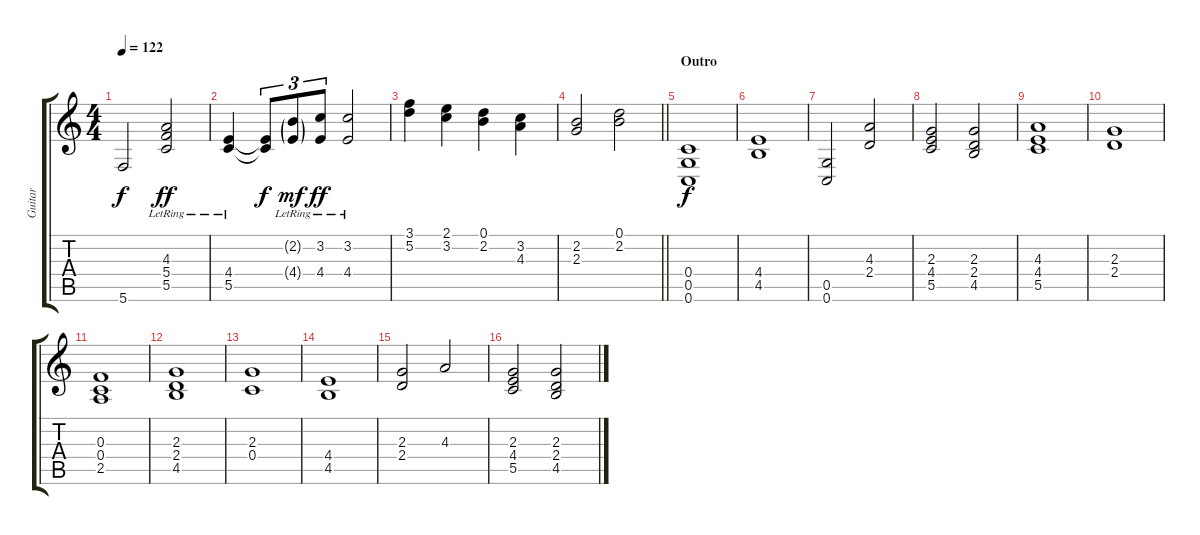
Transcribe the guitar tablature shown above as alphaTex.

\track ("Guitar" "Guitar") {instrument acousticguitarsteel}
\staff {score tabs}
\tuning (D4 A3 F3 C3 G2 C2) {hide}
\ts (4 4)
\tempo 122
\clef g2
\ks c
5.6.2{dy f} (4.3{lr} 5.4{lr} 5.5).2{dy ff} |
(4.4{lr} 5.5{lr}).4 (4.4{t} 5.5{t}).8{tu (3 2) dy f} (2.2{g lr} 4.4{g lr}).8{tu (3 2) dy mf} (3.2{lr} 4.4{lr}).8{tu (3 2) dy ff} (3.2{lr} 4.4{lr}).2 |
(3.1 5.2).4 (2.1 3.2).4 (0.1 2.2).4 (3.2 4.3).4 |
\barLineRight lightlight
(2.2 2.3).2 (0.1 2.2).2 |
\section ("" "Outro")
(0.4 0.5 0.6).1{dy f} |
(4.4 4.5).1 |
(0.5 0.6).2 (4.3 2.4).2 |
(2.3 4.4 5.5).2 (2.3 2.4 4.5).2 |
(4.3 4.4 5.5).1 |
(2.3 2.4).1 |
(0.3 0.4 2.5).1 |
(2.3 2.4 4.5).1 |
(2.3 0.4).1 |
(4.4 4.5).1 |
(2.3 2.4).2 4.3.2 |
(2.3 4.4 5.5).2 (2.3 2.4 4.5).2
